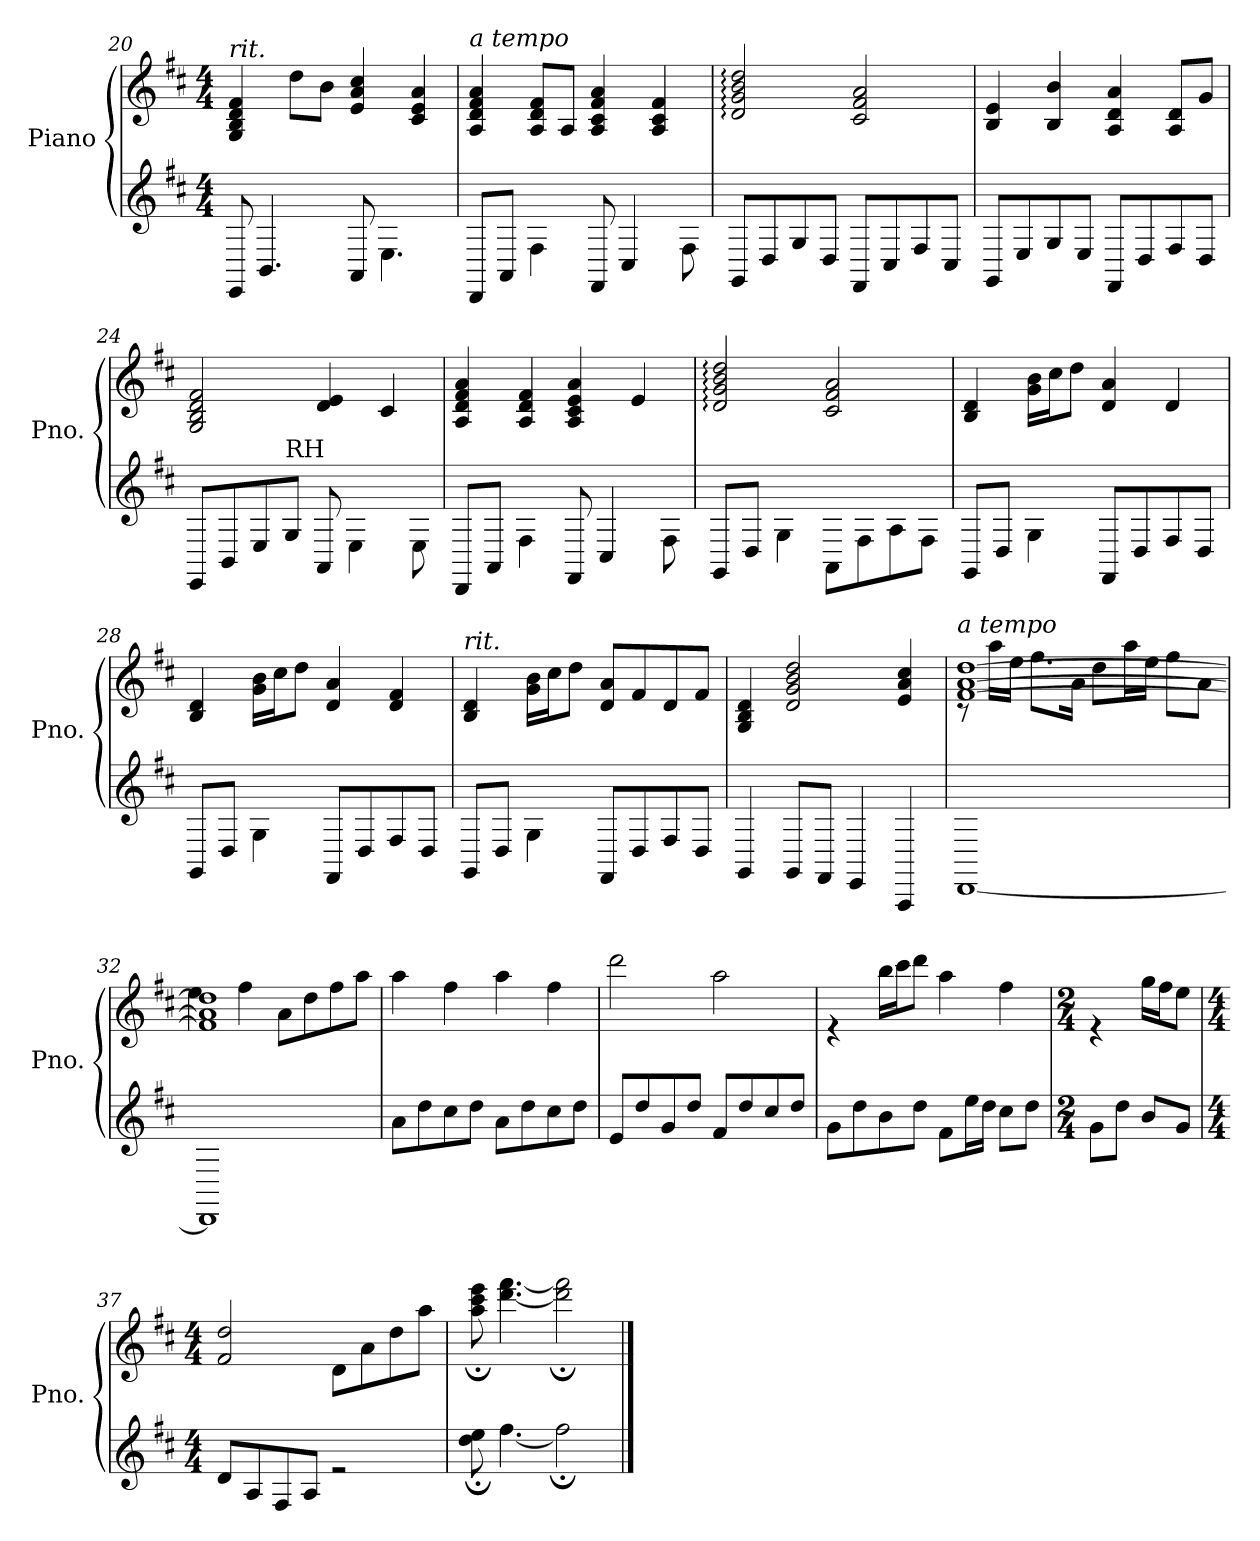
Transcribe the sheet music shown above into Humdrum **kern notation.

**kern	**kern
*part1	*part1
*staff2	*staff1
*I"Piano	*
*I'Pno.	*
*clefG2	*clefG2
*k[f#c#]	*k[f#c#]
*D:	*D:
*M4/4	*M4/4
=20	=20
!	!LO:TX:a:i:t=rit.
8EE/	4G/ 4B/ 4d/ 4f#/
4.BB/	.
.	8dd\L
.	8b\J
8AA/	4e/ 4a/ 4cc#/
4.E\	.
.	4c#/ 4e/ 4a/
!!LO:LB:g=z
=21	=21
!	!LO:TX:a:i:t=a tempo
8DD/L	4A/ 4d/ 4f#/ 4a/
8AA/J	.
4F#\	8A/ 8d/ 8f#/L
.	8A/J
8FF#/	4A/ 4c#/ 4f#/ 4a/
4C#/	.
.	4A/ 4c#/ 4f#/
8F#\	.
=22	=22
8GG/L	2d/: 2g/: 2b/: 2dd/:
8D/	.
8G/	.
8D/J	.
8FF#/L	2c#/ 2f#/ 2a/
8C#/	.
8F#/	.
8C#/J	.
=23	=23
8GG/L	4B/ 4e/
8E/	.
8G/	4B/ 4b/
8E/J	.
8FF#/L	4A/ 4d/ 4a/
8D/	.
8F#/	8A/ 8d/L
8D/J	8g/J
=24	=24
8EE/L	2G/ 2B/ 2d/ 2f#/
8BB/	.
8E/	.
!LO:TX:a:t=RH	!
8G/J	.
8AA/	4d/ 4e/
4E\	.
.	4c#/
8E\	.
!!LO:LB:g=z
=25	=25
8DD/L	4A/ 4d/ 4f#/ 4a/
8AA/J	.
4F#\	4A/ 4d/ 4f#/
8FF#/	4A/ 4c#/ 4e/ 4a/
4C#/	.
.	4e/
8F#\	.
=26	=26
8GG/L	2d/: 2g/: 2b/: 2dd/:
8D/J	.
4G\	.
8AA\L	2c#/ 2f#/ 2a/
8F#\	.
8A\	.
8F#\J	.
=27	=27
8GG/L	4B/ 4d/
8D/J	.
4G\	16g\ 16b\LL
.	16cc#\J
.	8dd\J
8FF#/L	4d/ 4a/
8D/	.
8F#/	4d/
8D/J	.
=28	=28
8GG/L	4B/ 4d/
8D/J	.
4G\	16g\ 16b\LL
.	16cc#\J
.	8dd\J
8FF#/L	4d/ 4a/
8D/	.
8F#/	4d/ 4f#/
8D/J	.
!!LO:LB:g=z
=29	=29
!	!LO:TX:a:i:t=rit.
8GG/L	4B/ 4d/
8D/J	.
4G\	16g\ 16b\LL
.	16cc#\J
.	8dd\J
8FF#/L	8d/ 8a/L
8D/	8f#/
8F#/	8d/
8D/J	8f#/J
=30	=30
4GG/	4G/ 4B/ 4d/
8GG/L	2d/ 2g/ 2b/ 2dd/
8FF#/J	.
4EE/	.
4AAA/	4e/ 4a/ 4cc#/
=31	=31
*	*^
!	!LO:TX:a:i:t=a tempo	!
[1DD	[1f# [1a [1dd	8rc
.	.	16aa\LL
.	.	16ee\JJ
.	.	8.ff#\L
.	.	16a\Jk
.	.	8dd\L
.	.	16aa\L
.	.	16ee\JJ
.	.	8ff#\L
.	.	8a\J
=32	=32	=32
1DD]	1f#] 1a] 1dd]	4ee\
.	.	4ff#\
.	.	8a\L
.	.	8dd\
.	.	8ff#\
.	.	8aa\J
!!LO:LB:g=z	!!
=33	=33	=33
*^	*	*
1ryy	8a\L	1ryy	4aa\
.	8dd\	.	.
.	8cc#\	.	4ff#\
.	8dd\J	.	.
.	8a\L	.	4aa\
.	8dd\	.	.
.	8cc#\	.	4ff#\
.	8dd\J	.	.
=34	=34	=34	=34
1ryy	8e/L	1ryy	2ddd\
.	8dd/	.	.
.	8g/	.	.
.	8dd/J	.	.
.	8f#/L	.	2aa\
.	8dd/	.	.
.	8cc#/	.	.
.	8dd/J	.	.
=35	=35	=35	=35
1ryy	8g\L	1ryy	4r
.	8dd\	.	.
.	8b\	.	16bb\LL
.	.	.	16ccc#\J
.	8dd\J	.	8ddd\J
.	8f#\L	.	4aa\
.	16ee\L	.	.
.	16dd\JJ	.	.
.	8cc#\L	.	4ff#\
.	8dd\J	.	.
=36	=36	=36	=36
*M2/4	*	*M2/4	*
2ryy	8g\L	2ryy	4r
.	8dd\J	.	.
.	8b/L	.	16gg\LL
.	.	.	16ff#\J
.	8g/J	.	8ee\J
!!LO:PB:g=z	!!
=37	=37	=37	=37
*M4/4	*	*M4/4	*
1ryy	8d/L	1ryy	2f#/ 2dd/
.	8A/	.	.
.	8F#/	.	.
.	8A/J	.	.
.	2r	.	8d\L
.	.	.	8a\
.	.	.	8dd\
.	.	.	8aa\J
=38	=38	=38	=38
1ryy	8dd\; 8ee\;	1ryy	8aa\;< 8ccc#\;< 8eee\;<
.	[4.ff#\	.	[4.ddd\ [4.fff#\
.	2ff#;<\]	.	2ddd\];< 2fff#\];<
*v	*v	*	*
*	*v	*v
==	==
*-	*-
